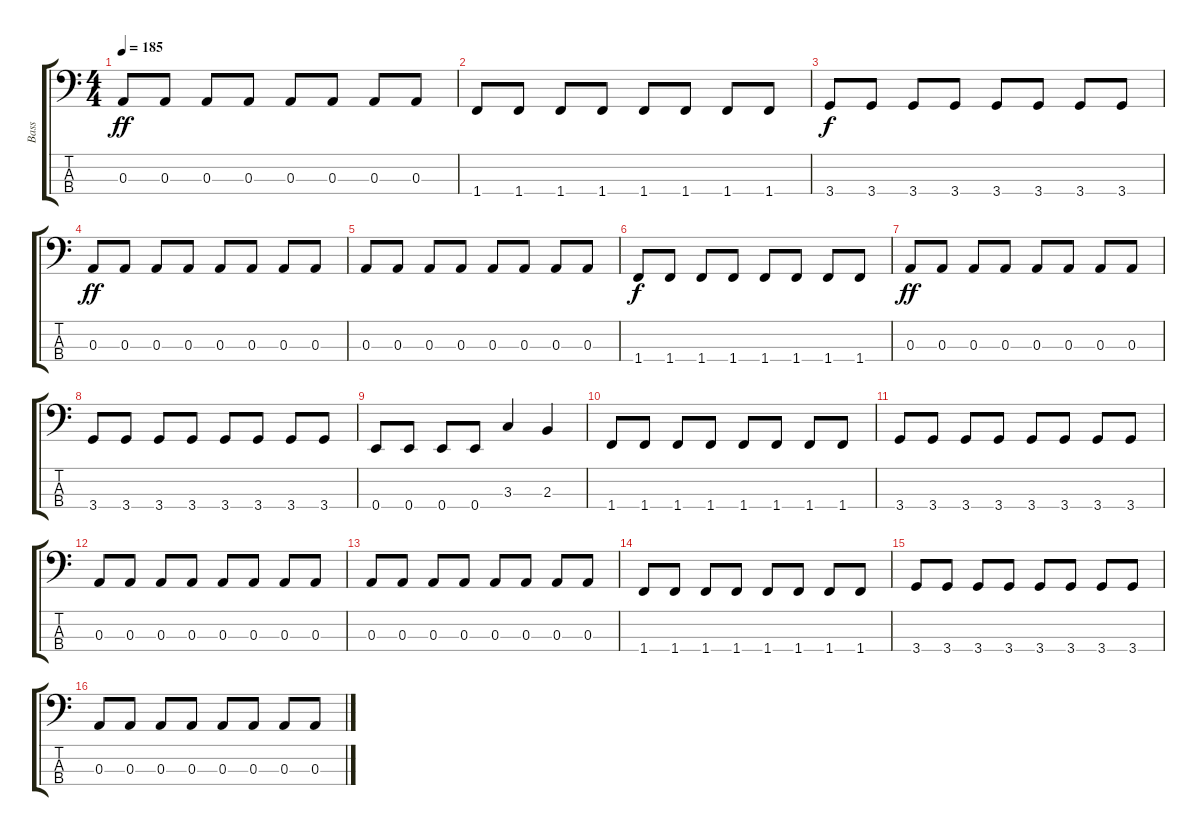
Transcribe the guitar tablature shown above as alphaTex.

\track ("Bass" "Bass") {instrument electricbassfinger}
\staff {score tabs}
\tuning (G2 D2 A1 E1) {hide}
\ts (4 4)
\tempo 185
\clef f4
\ks c
0.3.8{dy ff} 0.3.8 0.3.8 0.3.8 0.3.8 0.3.8 0.3.8 0.3.8 |
1.4.8 1.4.8 1.4.8 1.4.8 1.4.8 1.4.8 1.4.8 1.4.8 |
3.4.8{dy f} 3.4.8 3.4.8 3.4.8 3.4.8 3.4.8 3.4.8 3.4.8 |
0.3.8{dy ff} 0.3.8 0.3.8 0.3.8 0.3.8 0.3.8 0.3.8 0.3.8 |
0.3.8 0.3.8 0.3.8 0.3.8 0.3.8 0.3.8 0.3.8 0.3.8 |
1.4.8{dy f} 1.4.8 1.4.8 1.4.8 1.4.8 1.4.8 1.4.8 1.4.8 |
0.3.8{dy ff} 0.3.8 0.3.8 0.3.8 0.3.8 0.3.8 0.3.8 0.3.8 |
3.4.8 3.4.8 3.4.8 3.4.8 3.4.8 3.4.8 3.4.8 3.4.8 |
0.4.8 0.4.8 0.4.8 0.4.8 3.3.4 2.3.4 |
1.4.8{volume 12} 1.4.8 1.4.8 1.4.8 1.4.8 1.4.8 1.4.8 1.4.8 |
3.4.8 3.4.8 3.4.8 3.4.8 3.4.8 3.4.8 3.4.8 3.4.8 |
0.3.8 0.3.8 0.3.8{volume 11} 0.3.8 0.3.8 0.3.8 0.3.8 0.3.8 |
0.3.8 0.3.8 0.3.8 0.3.8 0.3.8 0.3.8 0.3.8 0.3.8{volume 10} |
1.4.8 1.4.8{volume 10} 1.4.8 1.4.8 1.4.8 1.4.8 1.4.8 1.4.8 |
3.4.8 3.4.8 3.4.8 3.4.8 3.4.8 3.4.8 3.4.8 3.4.8 |
0.3.8{volume 9} 0.3.8 0.3.8 0.3.8 0.3.8 0.3.8 0.3.8 0.3.8
